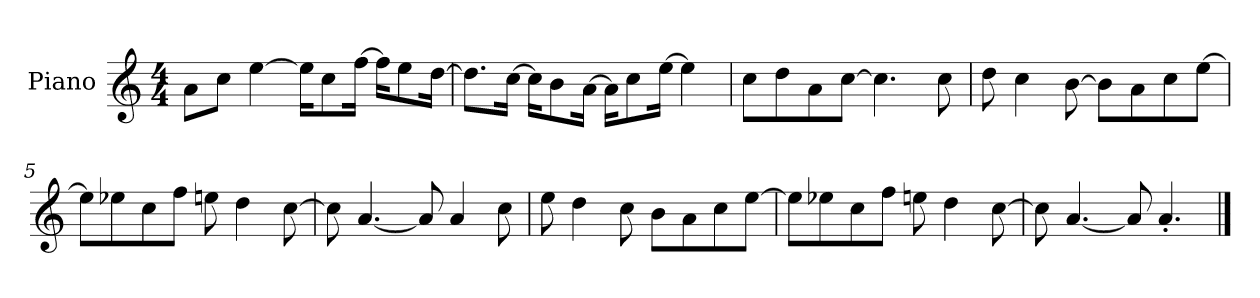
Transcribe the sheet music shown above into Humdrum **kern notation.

**kern
*part1
*staff1
*I"Piano
*I'P-no
*clefG2
*k[]
*M4/4
*MM90
=1
8a\L
8cc\J
[4ee\
16ee\KL]
8cc\
[16ff\Jk
16ff\KL]
8ee\
[16dd\Jk
=2
8.dd\L]
[16cc\Jk
16cc\KL]
8b\
[16a\Jk
16a\KL]
8cc\
[16ee\Jk
4ee\]
=3
8cc\L
8dd\
8a\
[8cc\J
4.cc\]
8cc\
=4
8dd\
4cc\
[8b\
8b\L]
8a\
8cc\
[8ee\J
=5
8ee\L]
8ee-X\
8cc\
8ff\J
8een\
4dd\
[8cc\
!!LO:LB:g=z
=6
8cc\]
[4.a/
8a/]
4a/
8cc\
=7
8ee\
4dd\
8cc\
8b\L
8a\
8cc\
[8ee\J
=8
8ee\L]
8ee-X\
8cc\
8ff\J
8een\
4dd\
[8cc\
=9
8cc\]
[4.a/
8a/]
4.a'/
==
*-
